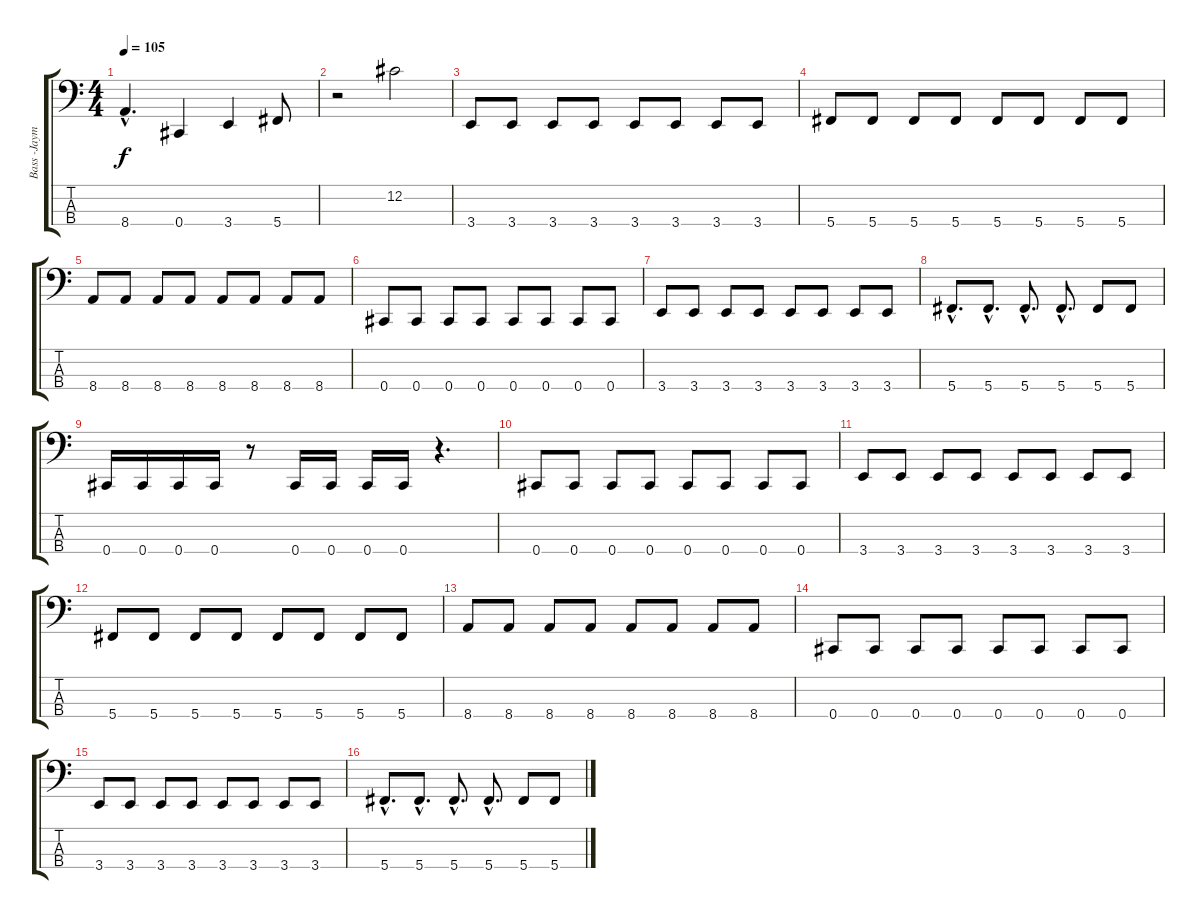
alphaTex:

\track ("Bass -Jaymo" "Bass -Jaym") {instrument electricbassfinger}
\staff {score tabs}
\tuning (Gb2 Db2 Ab1 Db1) {hide}
\ts (4 4)
\tempo 105
\clef f4
\ks c
8.4{hac}.4{d dy f} 0.4.4 3.4.4 5.4.8 |
r.2{instrument reversecymbal} 12.2.2 |
3.4.8{instrument electricbassfinger} 3.4.8 3.4.8 3.4.8 3.4.8 3.4.8 3.4.8 3.4.8 |
5.4.8 5.4.8 5.4.8 5.4.8 5.4.8 5.4.8 5.4.8 5.4.8 |
8.4.8 8.4.8 8.4.8 8.4.8 8.4.8 8.4.8 8.4.8 8.4.8 |
0.4.8 0.4.8 0.4.8 0.4.8 0.4.8 0.4.8 0.4.8 0.4.8 |
3.4.8 3.4.8 3.4.8 3.4.8 3.4.8 3.4.8 3.4.8 3.4.8 |
5.4{hac}.8{d} 5.4{hac}.8{d} 5.4{hac}.8{d} 5.4{hac}.8{d} 5.4.8 5.4.8 |
0.4.16 0.4.16 0.4.16 0.4.16 r.8 0.4.16 0.4.16 0.4.16 0.4.16 r.4{d} |
0.4.8 0.4.8 0.4.8 0.4.8 0.4.8 0.4.8 0.4.8 0.4.8 |
3.4.8 3.4.8 3.4.8 3.4.8 3.4.8 3.4.8 3.4.8 3.4.8 |
5.4.8 5.4.8 5.4.8 5.4.8 5.4.8 5.4.8 5.4.8 5.4.8 |
8.4.8 8.4.8 8.4.8 8.4.8 8.4.8 8.4.8 8.4.8 8.4.8 |
0.4.8 0.4.8 0.4.8 0.4.8 0.4.8 0.4.8 0.4.8 0.4.8 |
3.4.8 3.4.8 3.4.8 3.4.8 3.4.8 3.4.8 3.4.8 3.4.8 |
5.4{hac}.8{d} 5.4{hac}.8{d} 5.4{hac}.8{d} 5.4{hac}.8{d} 5.4.8 5.4.8
